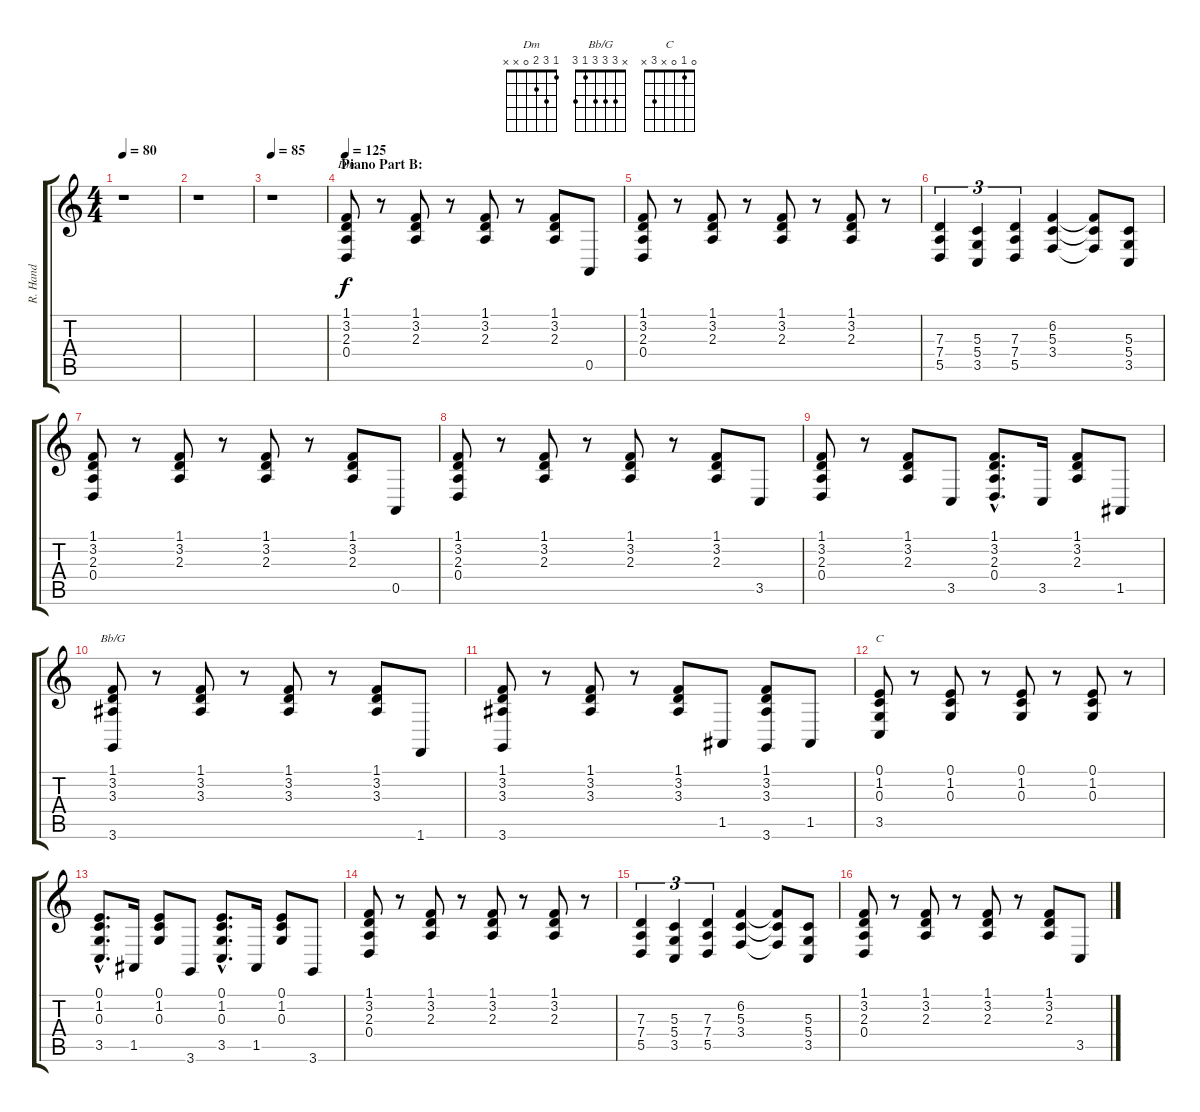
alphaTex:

\track ("R. Hand" "R. Hand") {instrument electricgrandpiano}
\staff {score tabs}
\tuning (E4 B3 G3 D3 A2 E2) {hide}
\chord ("Dm" 1 3 2 0 x x)
\chord ("Bb/G" x 3 3 3 1 3)
\chord ("C" 0 1 0 x 3 x)
\ts (4 4)
\tempo 80
\clef g2
\ks c
r.1{dy ff} |
r.1 |
\tempo 85
r.1 |
\section ("" "Piano Part B:")
\tempo 125
(1.1 3.2 2.3 0.4).8{ch "Dm" dy f} r.8 (1.1 3.2 2.3).8 r.8 (1.1 3.2 2.3).8 r.8 (1.1 3.2 2.3).8 0.5.8 |
(1.1 3.2 2.3 0.4).8 r.8 (1.1 3.2 2.3).8 r.8 (1.1 3.2 2.3).8 r.8 (1.1 3.2 2.3).8 r.8 |
(7.3 7.4 5.5).4{tu (3 2)} (5.3 5.4 3.5).4{tu (3 2)} (7.3 7.4 5.5).4{tu (3 2)} (6.2 5.3 3.4).4 (6.2{t} 5.3{t} 3.4{t}).8 (5.3 5.4 3.5).8 |
(1.1 3.2 2.3 0.4).8 r.8 (1.1 3.2 2.3).8 r.8 (1.1 3.2 2.3).8 r.8 (1.1 3.2 2.3).8 0.5.8 |
(1.1 3.2 2.3 0.4).8 r.8 (1.1 3.2 2.3).8 r.8 (1.1 3.2 2.3).8 r.8 (1.1 3.2 2.3).8 3.5.8 |
(1.1 3.2 2.3 0.4).8 r.8 (1.1 3.2 2.3).8 3.5.8 (1.1{hac} 3.2{hac} 2.3{hac} 0.4{hac}).8{d} 3.5.16 (1.1 3.2 2.3).8 1.5.8 |
(1.1 3.2 3.3 3.6).8{ch "Bb/G"} r.8 (1.1 3.2 3.3).8 r.8 (1.1 3.2 3.3).8 r.8 (1.1 3.2 3.3).8 1.6.8 |
(1.1 3.2 3.3 3.6).8 r.8 (1.1 3.2 3.3).8 r.8 (1.1 3.2 3.3).8 1.5.8 (1.1 3.2 3.3 3.6).8 1.5.8 |
(0.1 1.2 0.3 3.5).8{ch "C"} r.8 (0.1 1.2 0.3).8 r.8 (0.1 1.2 0.3).8 r.8 (0.1 1.2 0.3).8 r.8 |
(0.1{hac} 1.2{hac} 0.3{hac} 3.5{hac}).8{d} 1.5.16 (0.1 1.2 0.3).8 3.6.8 (0.1{hac} 1.2{hac} 0.3{hac} 3.5{hac}).8{d} 1.5.16 (0.1 1.2 0.3).8 3.6.8 |
(1.1 3.2 2.3 0.4).8 r.8 (1.1 3.2 2.3).8 r.8 (1.1 3.2 2.3).8 r.8 (1.1 3.2 2.3).8 r.8 |
(7.3 7.4 5.5).4{tu (3 2)} (5.3 5.4 3.5).4{tu (3 2)} (7.3 7.4 5.5).4{tu (3 2)} (6.2 5.3 3.4).4 (6.2{t} 5.3{t} 3.4{t}).8 (5.3 5.4 3.5).8 |
(1.1 3.2 2.3 0.4).8 r.8 (1.1 3.2 2.3).8 r.8 (1.1 3.2 2.3).8 r.8 (1.1 3.2 2.3).8 3.5.8
